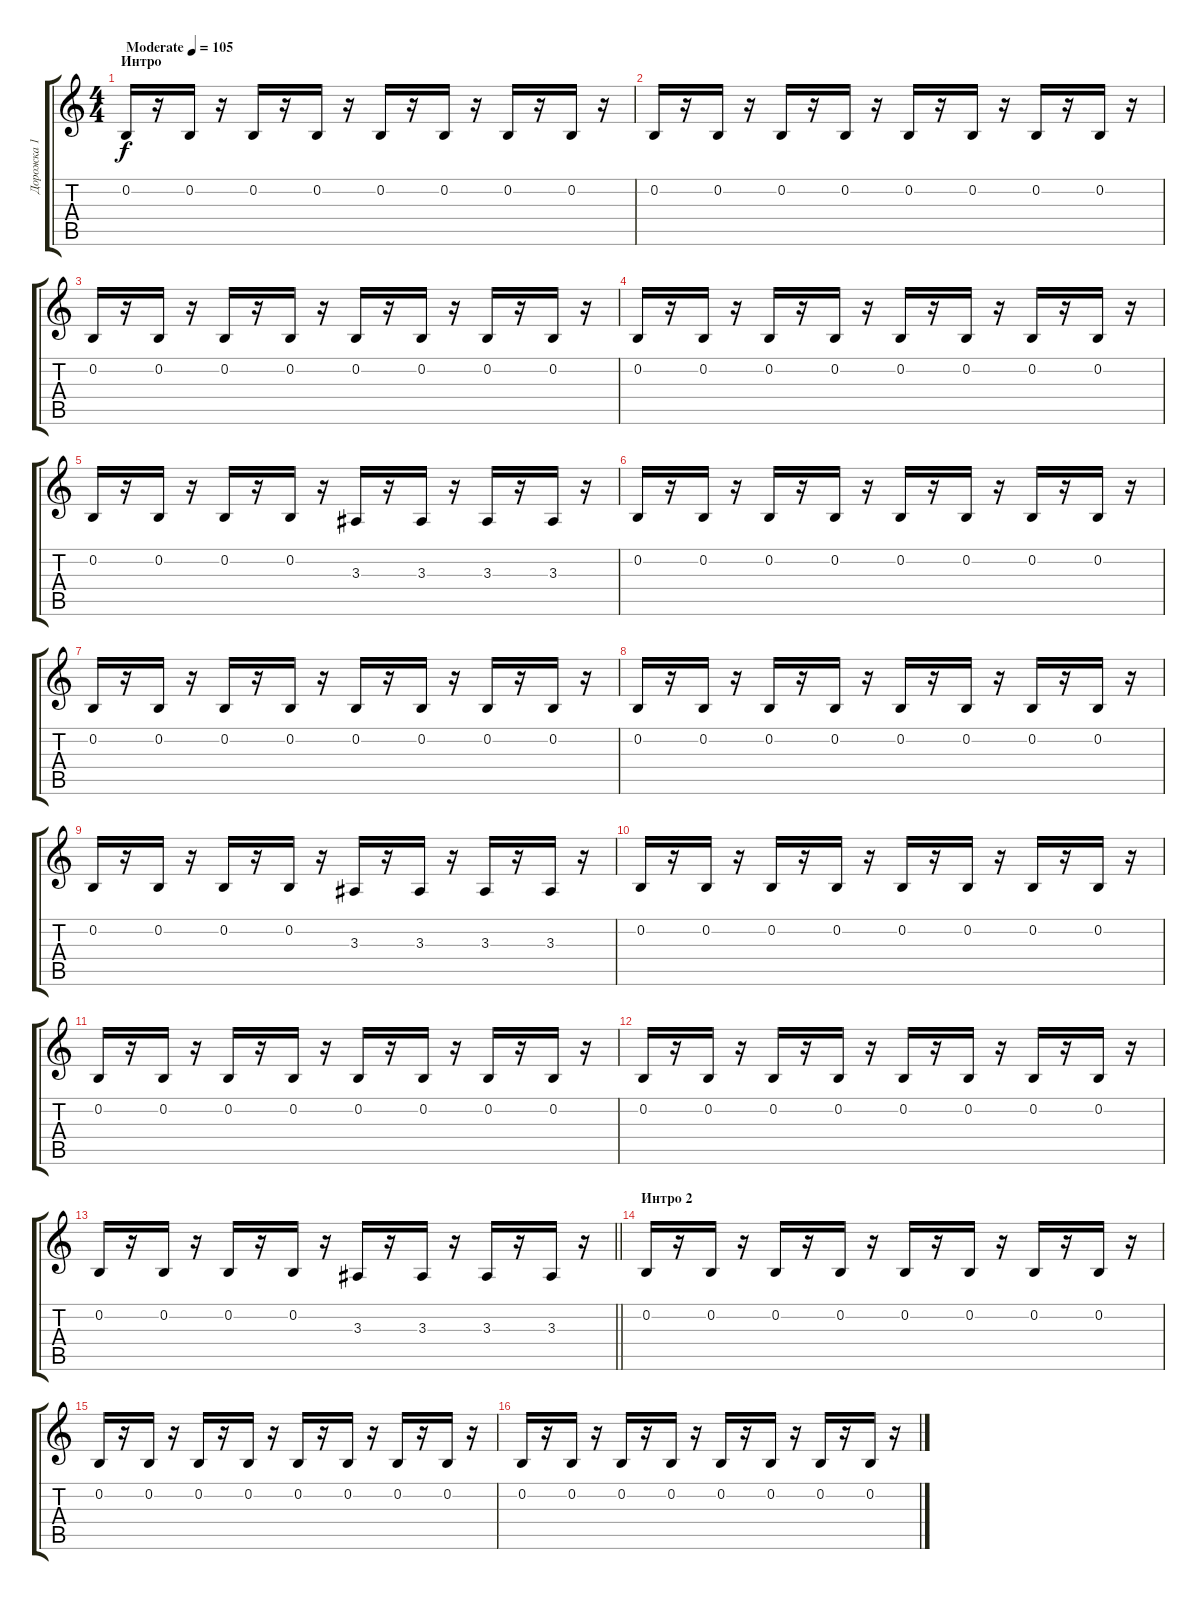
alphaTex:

\track ("Дорожка 1" "Дорожка 1") {instrument fx8scifi}
\staff {score tabs}
\tuning (E4 B3 G3 D3 A2 E2) {hide}
\ts (4 4)
\section ("" "Интро")
\tempo (105 "Moderate")
\clef g2
\ks c
0.2.16{dy f instrument fx8scifi} r.16 0.2.16 r.16 0.2.16 r.16 0.2.16 r.16 0.2.16 r.16 0.2.16 r.16 0.2.16 r.16 0.2.16 r.16 |
0.2.16 r.16 0.2.16 r.16 0.2.16 r.16 0.2.16 r.16 0.2.16 r.16 0.2.16 r.16 0.2.16 r.16 0.2.16 r.16 |
0.2.16 r.16 0.2.16 r.16 0.2.16 r.16 0.2.16 r.16 0.2.16 r.16 0.2.16 r.16 0.2.16 r.16 0.2.16 r.16 |
0.2.16 r.16 0.2.16 r.16 0.2.16 r.16 0.2.16 r.16 0.2.16 r.16 0.2.16 r.16 0.2.16 r.16 0.2.16 r.16 |
0.2.16 r.16 0.2.16 r.16 0.2.16 r.16 0.2.16 r.16 3.3.16 r.16 3.3.16 r.16 3.3.16 r.16 3.3.16 r.16 |
0.2.16 r.16 0.2.16 r.16 0.2.16 r.16 0.2.16 r.16 0.2.16 r.16 0.2.16 r.16 0.2.16 r.16 0.2.16 r.16 |
0.2.16 r.16 0.2.16 r.16 0.2.16 r.16 0.2.16 r.16 0.2.16 r.16 0.2.16 r.16 0.2.16 r.16 0.2.16 r.16 |
0.2.16 r.16 0.2.16 r.16 0.2.16 r.16 0.2.16 r.16 0.2.16 r.16 0.2.16 r.16 0.2.16 r.16 0.2.16 r.16 |
0.2.16 r.16 0.2.16 r.16 0.2.16 r.16 0.2.16 r.16 3.3.16 r.16 3.3.16 r.16 3.3.16 r.16 3.3.16 r.16 |
0.2.16 r.16 0.2.16 r.16 0.2.16 r.16 0.2.16 r.16 0.2.16 r.16 0.2.16 r.16 0.2.16 r.16 0.2.16 r.16 |
0.2.16 r.16 0.2.16 r.16 0.2.16 r.16 0.2.16 r.16 0.2.16 r.16 0.2.16 r.16 0.2.16 r.16 0.2.16 r.16 |
0.2.16 r.16 0.2.16 r.16 0.2.16 r.16 0.2.16 r.16 0.2.16 r.16 0.2.16 r.16 0.2.16 r.16 0.2.16 r.16 |
\barLineRight lightlight
0.2.16 r.16 0.2.16 r.16 0.2.16 r.16 0.2.16 r.16 3.3.16 r.16 3.3.16 r.16 3.3.16 r.16 3.3.16 r.16 |
\section ("" "Интро 2")
0.2.16 r.16 0.2.16 r.16 0.2.16 r.16 0.2.16 r.16 0.2.16 r.16 0.2.16 r.16 0.2.16 r.16 0.2.16 r.16 |
0.2.16 r.16 0.2.16 r.16 0.2.16 r.16 0.2.16 r.16 0.2.16 r.16 0.2.16 r.16 0.2.16 r.16 0.2.16 r.16 |
0.2.16 r.16 0.2.16 r.16 0.2.16 r.16 0.2.16 r.16 0.2.16 r.16 0.2.16 r.16 0.2.16 r.16 0.2.16 r.16
